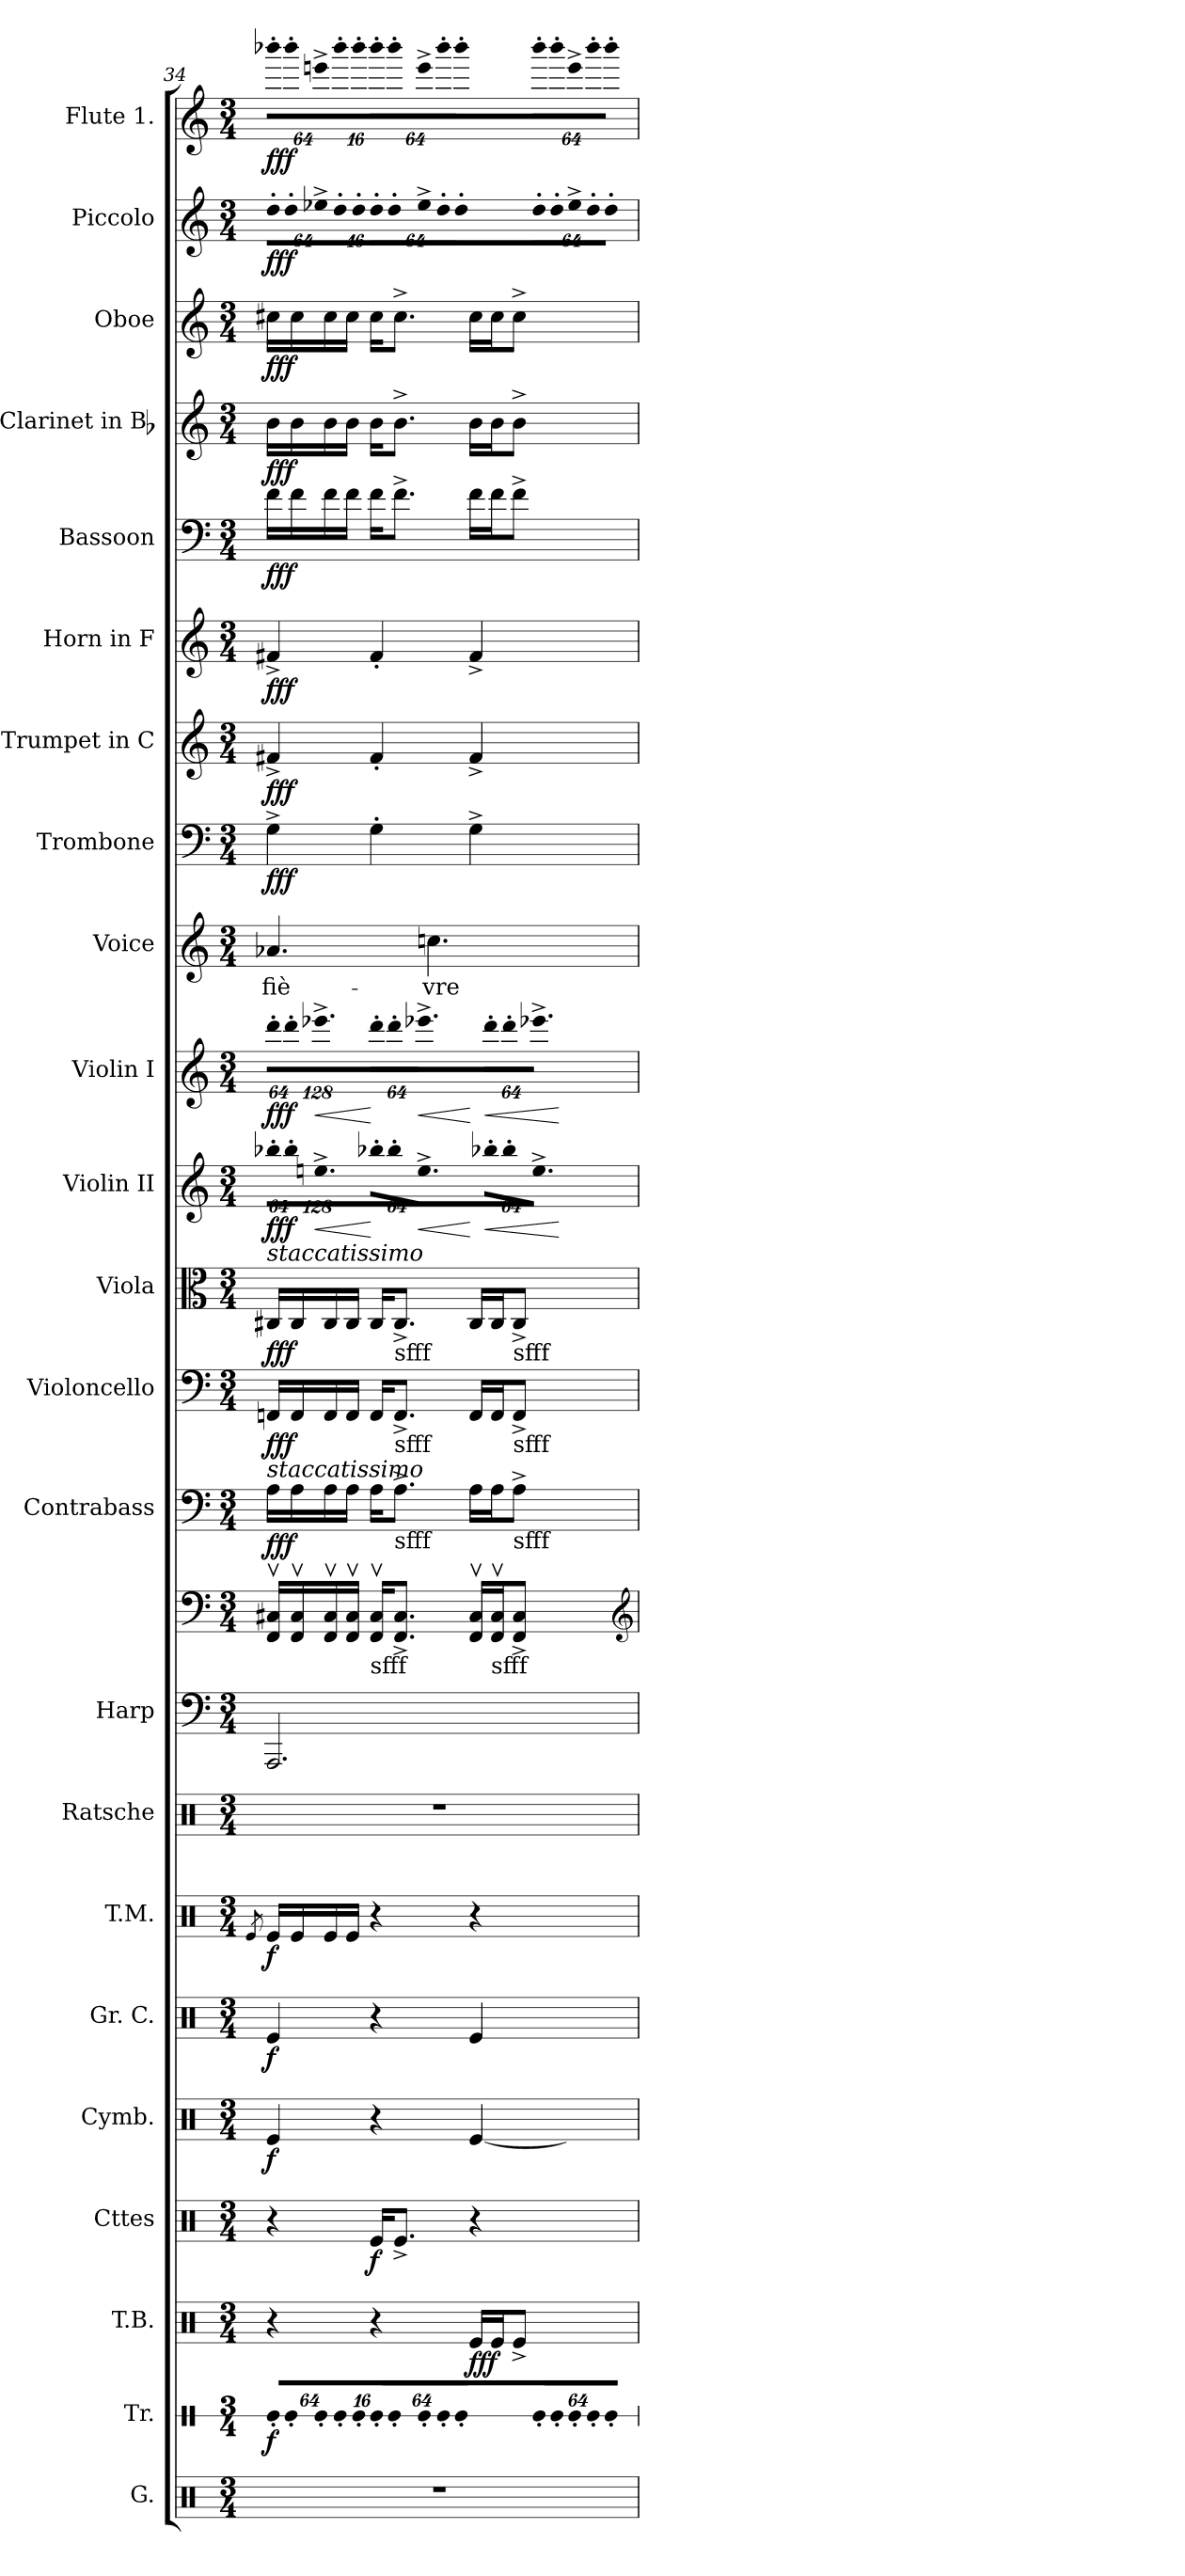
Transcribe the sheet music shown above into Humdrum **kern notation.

**kern	**kern	**dynam	**kern	**dynam	**kern	**dynam	**kern	**dynam	**kern	**dynam	**kern	**dynam	**kern	**kern	**kern	**kern	**dynam	**kern	**dynam	**kern	**dynam	**kern	**dynam	**kern	**dynam	**kern	**text	**kern	**dynam	**kern	**dynam	**kern	**dynam	**kern	**dynam	**kern	**dynam	**kern	**dynam	**kern	**dynam	**kern	**dynam
*part23	*part22	*part22	*part21	*part21	*part20	*part20	*part19	*part19	*part18	*part18	*part17	*part17	*part16	*part15	*part15	*part14	*part14	*part13	*part13	*part12	*part12	*part11	*part11	*part10	*part10	*part9	*part9	*part8	*part8	*part7	*part7	*part6	*part6	*part5	*part5	*part4	*part4	*part3	*part3	*part2	*part2	*part1	*part1
*staff24	*staff23	*staff23	*staff22	*staff22	*staff21	*staff21	*staff20	*staff20	*staff19	*staff19	*staff18	*staff18	*staff17	*staff16	*staff15	*staff14	*staff14	*staff13	*staff13	*staff12	*staff12	*staff11	*staff11	*staff10	*staff10	*staff9	*staff9	*staff8	*staff8	*staff7	*staff7	*staff6	*staff6	*staff5	*staff5	*staff4	*staff4	*staff3	*staff3	*staff2	*staff2	*staff1	*staff1
*I"G.	*I"Tr.	*	*I"T.B.	*	*I"Cttes	*	*I"Cymb.	*	*I"Gr. C.	*	*I"T.M.	*	*I"Ratsche	*I"Harp	*	*I"Contrabass	*	*I"Violoncello	*	*I"Viola	*	*I"Violin II	*	*I"Violin I	*	*I"Voice	*	*I"Trombone	*	*I"Trumpet in C	*	*I"Horn in F	*	*I"Bassoon	*	*I"Clarinet in Bb	*	*I"Oboe	*	*I"Piccolo	*	*I"Flute 1.	*
*I'G.	*I'Tr.	*	*I'T.B.	*	*I'Cttes	*	*I'Cymb.	*	*I'Gr. C.	*	*I'T.M.	*	*I'Rt.	*I'Hp.	*	*I'Cb.	*	*I'Vc.	*	*I'Vla.	*	*I'Vln. II	*	*I'Vln. I	*	*I'Voice	*	*I'Tbn.	*	*	*	*I'Hn.	*	*I'Bsn.	*	*I'Cl.	*	*I'Ob.	*	*I'Picc.	*	*I'Fl.	*
*	*stria1	*	*	*	*	*	*	*	*	*	*	*	*	*	*	*	*	*	*	*	*	*	*	*	*	*	*	*	*	*	*	*	*	*	*	*	*	*	*	*	*	*	*
*clefX	*clefX	*	*clefX	*	*clefX	*	*clefX	*	*clefX	*	*clefX	*	*clefX	*clefF4	*clefF4	*clefF4	*	*clefF4	*	*clefC3	*	*clefG2	*	*clefG2	*	*clefG2	*	*clefF4	*	*clefG2	*	*clefG2	*	*clefF4	*	*clefG2	*	*clefG2	*	*clefG2	*	*clefG2	*
*	*	*	*	*	*	*	*	*	*	*	*	*	*	*	*	*ITrd7c12	*	*	*	*	*	*	*	*	*	*	*	*	*	*	*	*ITrd4c7	*	*	*	*ITrd1c2	*	*	*	*ITrd-7c-12	*	*	*
*k[]	*k[]	*	*k[]	*	*k[]	*	*k[]	*	*k[]	*	*k[]	*	*k[]	*k[]	*k[]	*k[]	*	*k[]	*	*k[]	*	*k[]	*	*k[]	*	*k[]	*	*k[]	*	*k[]	*	*k[b-]	*	*k[]	*	*k[b-e-]	*	*k[]	*	*k[]	*	*k[]	*
*M3/4	*M3/4	*	*M3/4	*	*M3/4	*	*M3/4	*	*M3/4	*	*M3/4	*	*M3/4	*M3/4	*M3/4	*M3/4	*	*M3/4	*	*M3/4	*	*M3/4	*	*M3/4	*	*M3/4	*	*M3/4	*	*M3/4	*	*M3/4	*	*M3/4	*	*M3/4	*	*M3/4	*	*M3/4	*	*M3/4	*
*MM106	*MM106	*	*MM106	*	*MM106	*	*MM106	*	*MM106	*	*MM106	*	*MM106	*MM106	*MM106	*MM106	*	*MM106	*	*MM106	*	*MM106	*	*MM106	*	*MM106	*	*MM106	*	*MM106	*	*MM106	*	*MM106	*	*MM106	*	*MM106	*	*MM106	*	*MM106	*
=34	=34	=34	=34	=34	=34	=34	=34	=34	=34	=34	=34	=34	=34	=34	=34	=34	=34	=34	=34	=34	=34	=34	=34	=34	=34	=34	=34	=34	=34	=34	=34	=34	=34	=34	=34	=34	=34	=34	=34	=34	=34	=34	=34
.	.	.	.	.	.	.	.	.	.	.	8qRei/	.	.	.	.	.	.	.	.	.	.	.	.	.	.	.	.	.	.	.	.	.	.	.	.	.	.	.	.	.	.	.	.
!LO:N:vis=1	!	!	!	!	!	!	!	!	!	!	!	!	!	!	!	!	!	!	!	!	!	!	!	!	!	!	!	!	!	!	!	!	!	!	!	!	!	!	!	!	!	!	!
*	*Xbrackettup	*	*	*	*	*	*	*	*	*	*	*	*	*	*	*	*	*	*	*	*	*	*	*	*	*	*	*	*	*	*	*	*	*	*	*	*	*	*	*	*	*	*
!	!LO:N:vis=16	!	!	!	!	!	!	!	!	!	!	!	!LO:N:vis=1	!	!	!	!	!	!	!	!	!	!	!	!	!	!	!	!	!	!	!	!	!	!	!	!	!	!	!	!	!	!
*	*	*	*	*	*	*	*	*	*	*	*	*	*	*	*	*	*	*	*	*	*	*Xbrackettup	*	*	*	*	*	*	*	*	*	*	*	*	*	*	*	*	*	*	*	*	*
!	!	!	!	!	!	!	!	!	!	!	!	!	!	!	!	!	!	!	!	!	!	!LO:N:vis=16	!	!	!	!	!	!	!	!	!	!	!	!	!	!	!	!	!	!	!	!	!
*	*	*	*	*	*	*	*	*	*	*	*	*	*	*	*	*	*	*	*	*	*	*	*	*Xbrackettup	*	*	*	*	*	*	*	*	*	*	*	*	*	*	*	*	*	*	*
!	!	!	!	!	!	!	!	!	!	!	!	!	!	!	!	!	!	!	!	!	!	!	!	!LO:N:vis=16	!	!	!	!	!	!	!	!	!	!	!	!	!	!	!	!	!	!	!
!	!	!	!	!	!	!	!	!	!	!	!	!	!	!	!	!	!	!	!	!	!	!	!	!	!	!	!LO:LY:b:color=#000000	!	!	!	!	!	!	!	!	!	!	!	!	!	!	!	!
*	*	*	*	*	*	*	*	*	*	*	*	*	*	*	*	*	*	*	*	*	*	*	*	*	*	*	*	*	*	*	*	*	*	*	*	*	*	*	*	*Xbrackettup	*	*	*
!	!	!	!	!	!	!	!	!	!	!	!	!	!	!	!	!	!	!	!	!	!	!	!	!	!	!	!	!	!	!	!	!	!	!	!	!	!	!	!	!LO:N:vis=16	!	!	!
*	*	*	*	*	*	*	*	*	*	*	*	*	*	*	*	*	*	*	*	*	*	*	*	*	*	*	*	*	*	*	*	*	*	*	*	*	*	*	*	*	*	*Xbrackettup	*
!	!	!	!	!	!	!	!	!	!	!	!	!	!	!	!	!	!	!	!	!LO:TX:a:i:t=staccatissimo	!	!	!	!	!	!	!	!	!	!	!	!	!	!	!	!	!	!	!	!	!	!	!
!	!	!	!	!	!	!	!	!	!	!	!	!	!	!	!	!LO:TX:a:i:t=staccatissimo	!	!	!	!	!	!	!	!	!	!	!	!	!	!	!	!	!	!	!	!	!	!	!	!	!	!	!
!	!	!	!	!	!	!	!	!	!	!	!	!	!	!	!	!	!	!	!	!	!	!	!	!	!	!	!	!	!	!	!	!	!	!	!	!	!	!	!	!	!	!LO:N:vis=16	!
2.r	1024%51Re'i/LL	f	4r	.	4r	.	4Rei/	f	4Rei/	f	16Rei/LL	f	2.r	2.AAAi/	16FFi/v 16C#XivLL	16AAi\LL	fff	16FFni/LL	fff	16C#Xi/LL	fff	1024%51bb-X'i\LL	fff	1024%51ddd'i\LL	fff	4.a-Xi/	fiè-	4G^i\	fff	4f#X^i/	fff	4Bn^i/	fff	16fi\LL	fff	16ai\LL	fff	16cc#Xi\LL	fff	1024%51ddd'i\LL	fff	1024%51bbb-X'i\LL	fff
!	!LO:N:vis=16	!	!	!	!	!	!	!	!	!	!	!	!	!	!	!	!	!	!	!	!	!LO:N:vis=16	!	!LO:N:vis=16	!	!	!	!	!	!	!	!	!	!	!	!	!	!	!	!LO:N:vis=16	!	!LO:N:vis=16	!
.	1024%51Re'i/	.	.	.	.	.	.	.	.	.	.	.	.	.	.	.	.	.	.	.	.	1024%51bb-'i\J	.	1024%51ddd'i\J	.	.	.	.	.	.	.	.	.	.	.	.	.	.	.	1024%51ddd'i\	.	1024%51bbb-'i\	.
.	.	.	.	.	.	.	.	.	.	.	16Rei/	.	.	.	16FFi/v 16C#iv	16AAi\	.	16FFi/	.	16C#i/	.	.	.	.	.	.	.	.	.	.	.	.	.	16fi\	.	16ai\	.	16cc#i\	.	.	.	.	.
!	!LO:N:vis=16	!	!	!	!	!	!	!	!	!	!	!	!	!	!	!	!	!	!	!	!	!LO:N:vis=8.	!LO:HP:b	!LO:N:vis=8.	!LO:HP:b	!	!	!	!	!	!	!	!	!	!	!	!	!	!	!LO:N:vis=16	!	!LO:N:vis=16	!
.	1024%51Re'i/	.	.	.	.	.	.	.	.	.	.	.	.	.	.	.	.	.	.	.	.	512%77een^i\J	<	512%77eee-X^i\J	<	.	.	.	.	.	.	.	.	.	.	.	.	.	.	1024%51eee-X^i\	.	1024%51eeen^i\	.
.	.	.	.	.	.	.	.	.	.	.	16Rei/	.	.	.	16FFi/v 16C#iv	16AAi\	.	16FFi/	.	16C#i/	.	.	.	.	.	.	.	.	.	.	.	.	.	16fi\	.	16ai\	.	16cc#i\	.	.	.	.	.
!	!LO:N:vis=16	!	!	!	!	!	!	!	!	!	!	!	!	!	!	!	!	!	!	!	!	!	!	!	!	!	!	!	!	!	!	!	!	!	!	!	!	!	!	!LO:N:vis=16	!	!LO:N:vis=16	!
.	1024%51Re'i/	.	.	.	.	.	.	.	.	.	.	.	.	.	.	.	.	.	.	.	.	.	.	.	.	.	.	.	.	.	.	.	.	.	.	.	.	.	.	1024%51ddd'i\	.	1024%51bbb-'i\	.
.	.	.	.	.	.	.	.	.	.	.	16Rei/JJ	.	.	.	16FFi/v 16C#ivJJ	16AAi\JJ	.	16FFi/JJ	.	16C#i/JJ	.	.	.	.	.	.	.	.	.	.	.	.	.	16fi\JJ	.	16ai\JJ	.	16cc#i\JJ	.	.	.	.	.
!	!LO:N:vis=16	!	!	!	!	!	!	!	!	!	!	!	!	!	!	!	!	!	!	!	!	!	!	!	!	!	!	!	!	!	!	!	!	!	!	!	!	!	!	!LO:N:vis=16	!	!LO:N:vis=16	!
.	256%13Re'i/JJ	.	.	.	.	.	.	.	.	.	.	.	.	.	.	.	.	.	.	.	.	.	.	.	.	.	.	.	.	.	.	.	.	.	.	.	.	.	.	256%13ddd'i\JJ	.	256%13bbb-'i\JJ	.
!	!	!	!	!	!	!	!	!	!	!	!	!	!	!	!LO:TX:b:t=sfff	!	!	!	!	!	!	!	!	!	!	!	!	!	!	!	!	!	!	!	!	!	!	!	!	!	!	!	!
!	!LO:N:vis=16	!	!	!	!	!	!	!	!	!	!	!	!	!	!	!	!	!	!	!	!	!LO:N:vis=16	!	!LO:N:vis=16	!	!	!	!	!	!	!	!	!	!	!	!	!	!	!	!LO:N:vis=16	!	!LO:N:vis=16	!
.	1024%51Re'i/LL	.	4r	.	16Rei/KL	f	4r	.	4r	.	4r	.	.	.	16FFi/v 16C#ivKL	16AAi\KL	.	16FFi/KL	.	16C#i/KL	.	1024%51bb-X'i\LL	[	1024%51ddd'i\LL	[	.	.	4G'i\	.	4f#'i/	.	4B'i/	.	16fi\KL	.	16ai\KL	.	16cc#i\KL	.	1024%51ddd'i\LL	.	1024%51bbb-'i\LL	.
!	!LO:N:vis=16	!	!	!	!	!	!	!	!	!	!	!	!	!	!	!	!	!	!	!	!	!LO:N:vis=16	!	!LO:N:vis=16	!	!	!	!	!	!	!	!	!	!	!	!	!	!	!	!LO:N:vis=16	!	!LO:N:vis=16	!
.	1024%51Re'i/	.	.	.	.	.	.	.	.	.	.	.	.	.	.	.	.	.	.	.	.	1024%51bb-'i\J	.	1024%51ddd'i\J	.	.	.	.	.	.	.	.	.	.	.	.	.	.	.	1024%51ddd'i\	.	1024%51bbb-'i\	.
!	!	!	!	!	!	!	!	!	!	!	!	!	!	!	!	!	!	!	!	!LO:TX:b:t=sfff	!	!	!	!	!	!	!	!	!	!	!	!	!	!	!	!	!	!	!	!	!	!	!
!	!	!	!	!	!	!	!	!	!	!	!	!	!	!	!	!	!	!LO:TX:b:t=sfff	!	!	!	!	!	!	!	!	!	!	!	!	!	!	!	!	!	!	!	!	!	!	!	!	!
!	!	!	!	!	!	!	!	!	!	!	!	!	!	!	!	!LO:TX:b:t=sfff	!	!	!	!	!	!	!	!	!	!	!	!	!	!	!	!	!	!	!	!	!	!	!	!	!	!	!
.	.	.	.	.	8.Re^i/J	.	.	.	.	.	.	.	.	.	8.FFi/^ 8.C#i^J	8.AA^i\J	.	8.FF^i/J	.	8.C#^i/J	.	.	.	.	.	.	.	.	.	.	.	.	.	8.f^i\J	.	8.a^i\J	.	8.cc#^i\J	.	.	.	.	.
!	!LO:N:vis=16	!	!	!	!	!	!	!	!	!	!	!	!	!	!	!	!	!	!	!	!	!LO:N:vis=8.	!LO:HP:b	!LO:N:vis=8.	!LO:HP:b	!	!	!	!	!	!	!	!	!	!	!	!	!	!	!LO:N:vis=16	!	!LO:N:vis=16	!
.	1024%51Re'i/	.	.	.	.	.	.	.	.	.	.	.	.	.	.	.	.	.	.	.	.	512%77ee^i\J	<	512%77eee-X^i\J	<	.	.	.	.	.	.	.	.	.	.	.	.	.	.	1024%51eee-^i\	.	1024%51eee^i\	.
!	!	!	!	!	!	!	!	!	!	!	!	!	!	!	!	!	!	!	!	!	!	!	!	!	!	!	!LO:LY:b:color=#000000	!	!	!	!	!	!	!	!	!	!	!	!	!	!	!	!
.	.	.	.	.	.	.	.	.	.	.	.	.	.	.	.	.	.	.	.	.	.	.	.	.	.	4.ccni\	-vre	.	.	.	.	.	.	.	.	.	.	.	.	.	.	.	.
!	!LO:N:vis=16	!	!	!	!	!	!	!	!	!	!	!	!	!	!	!	!	!	!	!	!	!	!	!	!	!	!	!	!	!	!	!	!	!	!	!	!	!	!	!LO:N:vis=16	!	!LO:N:vis=16	!
.	1024%51Re'i/	.	.	.	.	.	.	.	.	.	.	.	.	.	.	.	.	.	.	.	.	.	.	.	.	.	.	.	.	.	.	.	.	.	.	.	.	.	.	1024%51ddd'i\	.	1024%51bbb-'i\	.
!	!LO:N:vis=16	!	!	!	!	!	!	!	!	!	!	!	!	!	!	!	!	!	!	!	!	!	!	!	!	!	!	!	!	!	!	!	!	!	!	!	!	!	!	!LO:N:vis=16	!	!LO:N:vis=16	!
.	256%13Re'i/JJ	.	.	.	.	.	.	.	.	.	.	.	.	.	.	.	.	.	.	.	.	.	.	.	.	.	.	.	.	.	.	.	.	.	.	.	.	.	.	256%13ddd'i\JJ	.	256%13bbb-'i\JJ	.
!	!LO:N:vis=16	!	!	!	!	!	!	!	!	!	!	!	!	!	!	!	!	!	!	!	!	!LO:N:vis=16	!	!LO:N:vis=16	!	!	!	!	!	!	!	!	!	!	!	!	!	!	!	!LO:N:vis=16	!	!LO:N:vis=16	!
.	1024%51Re'i/LL	.	16Rei/LL	fff	4r	.	[<4Rei/	.	4Rei/	.	4r	.	.	.	16FFi/v 16C#ivLL	16AAi\LL	.	16FFi/LL	.	16C#i/LL	.	1024%51bb-X'i\LL	[	1024%51ddd'i\LL	[	.	.	4G^i\	.	4f#^i/	.	4B^i/	.	16fi\LL	.	16ai\LL	.	16cc#i\LL	.	1024%51ddd'i\LL	.	1024%51bbb-'i\LL	.
!	!LO:N:vis=16	!	!	!	!	!	!	!	!	!	!	!	!	!	!	!	!	!	!	!	!	!LO:N:vis=16	!LO:HP:b	!LO:N:vis=16	!LO:HP:b	!	!	!	!	!	!	!	!	!	!	!	!	!	!	!LO:N:vis=16	!	!LO:N:vis=16	!
.	1024%51Re'i/	.	.	.	.	.	.	.	.	.	.	.	.	.	.	.	.	.	.	.	.	1024%51bb-'i\J	<	1024%51ddd'i\J	<	.	.	.	.	.	.	.	.	.	.	.	.	.	.	1024%51ddd'i\	.	1024%51bbb-'i\	.
!	!	!	!	!	!	!	!	!	!	!	!	!	!	!	!LO:TX:b:t=sfff	!	!	!	!	!	!	!	!	!	!	!	!	!	!	!	!	!	!	!	!	!	!	!	!	!	!	!	!
.	.	.	16Rei/J	.	.	.	.	.	.	.	.	.	.	.	16FFi/v 16C#ivJ	16AAi\J	.	16FFi/J	.	16C#i/J	.	.	.	.	.	.	.	.	.	.	.	.	.	16fi\J	.	16ai\J	.	16cc#i\J	.	.	.	.	.
!	!LO:N:vis=16	!	!	!	!	!	!	!	!	!	!	!	!	!	!	!	!	!	!	!	!	!LO:N:vis=8.	!	!LO:N:vis=8.	!	!	!	!	!	!	!	!	!	!	!	!	!	!	!	!LO:N:vis=16	!	!LO:N:vis=16	!
.	1024%51Re'i/	.	.	.	.	.	.	.	.	.	.	.	.	.	.	.	.	.	.	.	.	512%77ee^i\J	.	512%77eee-X^i\J	.	.	.	.	.	.	.	.	.	.	.	.	.	.	.	1024%51eee-^i\	.	1024%51eee^i\	.
!	!	!	!	!	!	!	!	!	!	!	!	!	!	!	!	!	!	!	!	!LO:TX:b:t=sfff	!	!	!	!	!	!	!	!	!	!	!	!	!	!	!	!	!	!	!	!	!	!	!
!	!	!	!	!	!	!	!	!	!	!	!	!	!	!	!	!	!	!LO:TX:b:t=sfff	!	!	!	!	!	!	!	!	!	!	!	!	!	!	!	!	!	!	!	!	!	!	!	!	!
!	!	!	!	!	!	!	!	!	!	!	!	!	!	!	!	!LO:TX:b:t=sfff	!	!	!	!	!	!	!	!	!	!	!	!	!	!	!	!	!	!	!	!	!	!	!	!	!	!	!
.	.	.	8Re^i/J	.	.	.	.	.	.	.	.	.	.	.	8FFi/^ 8C#i^J	8AA^i\J	.	8FF^i/J	.	8C#^i/J	.	.	.	.	.	.	.	.	.	.	.	.	.	8f^i\J	.	8a^i\J	.	8cc#^i\J	.	.	.	.	.
!	!LO:N:vis=16	!	!	!	!	!	!	!	!	!	!	!	!	!	!	!	!	!	!	!	!	!	!	!	!	!	!	!	!	!	!	!	!	!	!	!	!	!	!	!LO:N:vis=16	!	!LO:N:vis=16	!
.	1024%51Re'i/	.	.	.	.	.	.	.	.	.	.	.	.	.	.	.	.	.	.	.	.	.	.	.	.	.	.	.	.	.	.	.	.	.	.	.	.	.	.	1024%51ddd'i\	.	1024%51bbb-'i\	.
!	!LO:N:vis=16	!	!	!	!	!	!	!	!	!	!	!	!	!	!	!	!	!	!	!	!	!	!	!	!	!	!	!	!	!	!	!	!	!	!	!	!	!	!	!LO:N:vis=16	!	!LO:N:vis=16	!
.	256%13Re'i/JJ	.	.	.	.	.	.	.	.	.	.	.	.	.	.	.	.	.	.	.	.	.	.	.	.	.	.	.	.	.	.	.	.	.	.	.	.	.	.	256%13ddd'i\JJ	.	256%13bbb-'i\JJ	.
*	*	*	*	*	*	*	*	*	*	*	*	*	*	*	*clefG2	*	*	*	*	*	*	*	*	*	*	*	*	*	*	*	*	*	*	*	*	*	*	*	*	*	*	*	*
.	.	.	.	.	.	.	.	.	.	.	.	.	.	.	.	.	.	.	.	.	.	.	[	.	[	.	.	.	.	.	.	.	.	.	.	.	.	.	.	.	.	.	.
=	=	=	=	=	=	=	=	=	=	=	=	=	=	=	=	=	=	=	=	=	=	=	=	=	=	=	=	=	=	=	=	=	=	=	=	=	=	=	=	=	=	=	=
*-	*-	*-	*-	*-	*-	*-	*-	*-	*-	*-	*-	*-	*-	*-	*-	*-	*-	*-	*-	*-	*-	*-	*-	*-	*-	*-	*-	*-	*-	*-	*-	*-	*-	*-	*-	*-	*-	*-	*-	*-	*-	*-	*-
